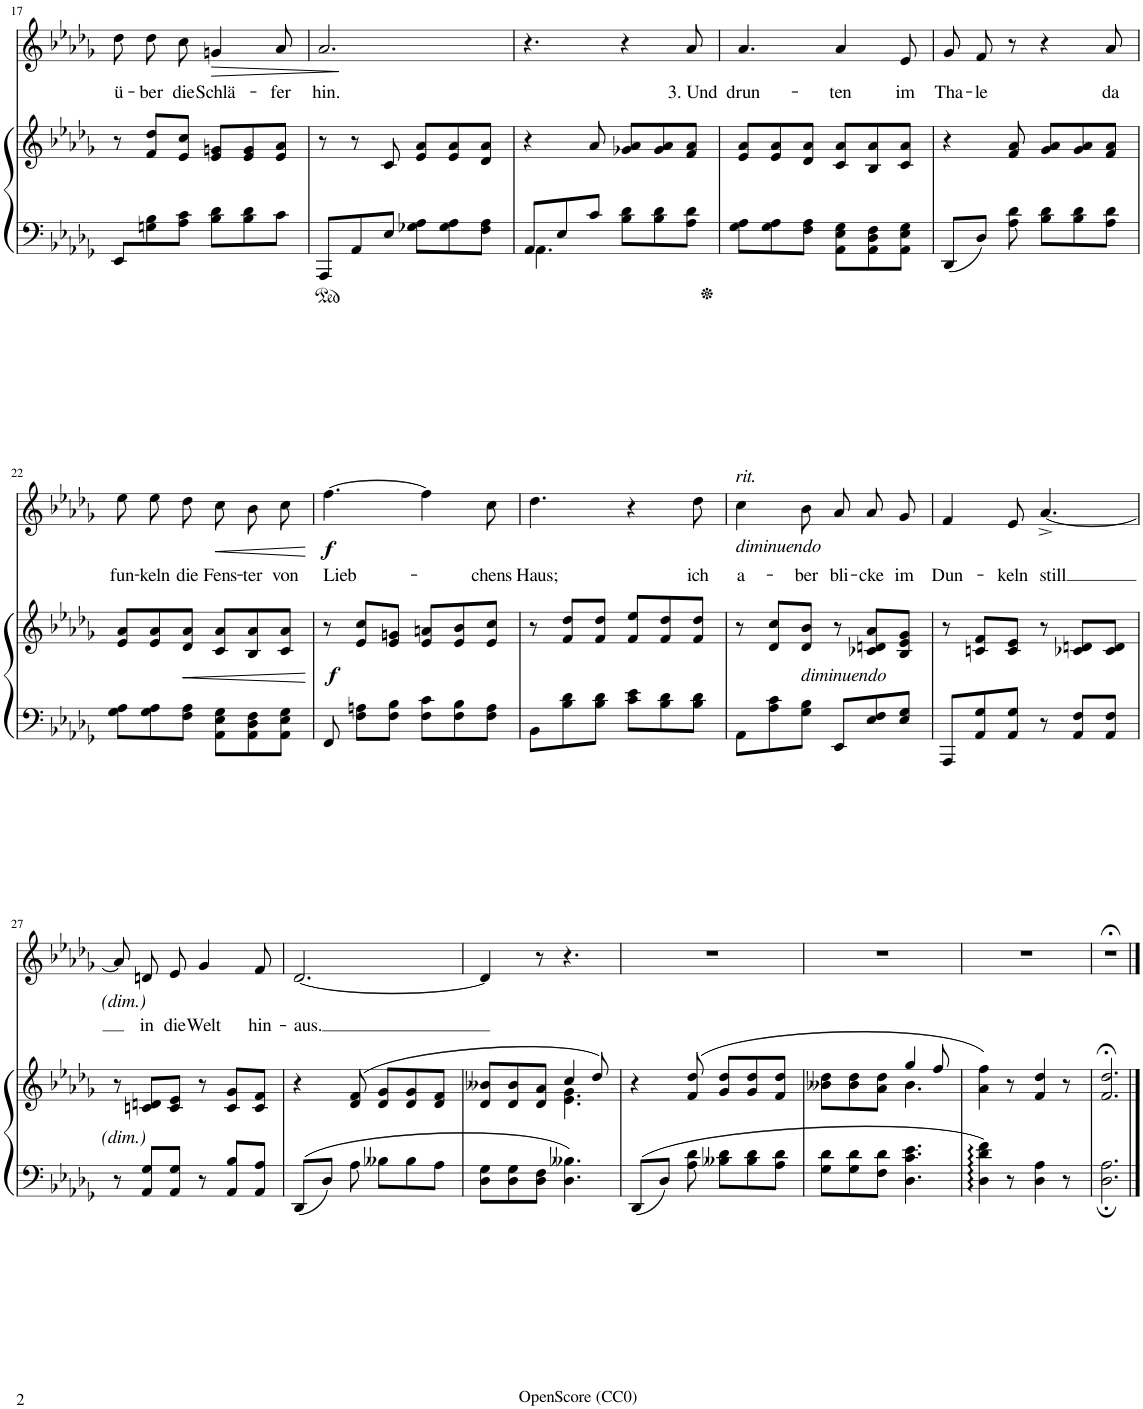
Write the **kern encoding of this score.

**kern	**kern	**dynam	**kern	**text	**dynam
*part2	*part2	*part2	*part1	*part1	*part1
*staff3	*staff2	*staff2/3	*staff1	*staff1	*staff1
*I"Piano	*	*	*I"Voice	*	*
*I'Pno	*	*	*	*	*
!!LO:PB:g=z
*clefF4	*clefG2	*	*clefG2	*	*
*k[b-e-a-d-g-]	*k[b-e-a-d-g-]	*	*k[b-e-a-d-g-]	*	*
*M6/8	*M6/8	*	*M6/8	*	*
=17	=17	=17	=17	=17	=17
!	!	!	!	!LO:LY:b	!
8EE-/L	8r	.	8dd-\L	ü-	.
!	!	!	!	!LO:LY:b	!
8Gn\ 8B-\	8f/ 8dd-/L	.	8dd-\	-ber	.
!	!	!	!	!LO:LY:b	!
8A-\ 8c\J	8e-/ 8cc/J	.	8cc\J	die	.
!	!	!	!	!LO:LY:b	!LO:HP:b
8B-\ 8d-\L	8e-/ 8gn/L	.	4gn/	Schlä-	>
8B-\ 8d-\	8e-/ 8g/	.	.	.	.
!	!	!	!	!LO:LY:b	!
8c\J	8e-/ 8a-/J	.	8a-/	-fer	.
.	.	.	.	.	]
=18	=18	=18	=18	=18	=18
!	!	!	!	!LO:LY:b	!
8AAA-/L	8r	.	2.a-/	hin.	.
8AA-/	8r	.	.	.	.
8E-/J	8c/	.	.	.	.
8G-X\ 8A-\L	8e-/ 8a-/L	.	.	.	.
8G-\ 8A-\	8e-/ 8a-/	.	.	.	.
8F\ 8A-\J	8d-/ 8a-/J	.	.	.	.
=19	=19	=19	=19	=19	=19
*^	*	*	*	*	*
8AA-/L	4.AA-\	4r	.	4.r	.	.
8E-/	.	.	.	.	.	.
8c/J	.	8a-/	.	.	.	.
8B-\ 8d-\L	4.ryy	8g-X/ 8a-/L	.	4r	.	.
8B-\ 8d-\	.	8g-/ 8a-/	.	.	.	.
!	!	!	!	!	!LO:LY:b	!
8A-\ 8d-\J	.	8f/ 8a-/J	.	8a-/	3. Und	.
*v	*v	*	*	*	*	*
=20	=20	=20	=20	=20	=20
!	!	!	!	!LO:LY:b	!
8G-\ 8A-\L	8e-/ 8a-/L	.	4.a-/	drun-	.
8G-\ 8A-\	8e-/ 8a-/	.	.	.	.
8F\ 8A-\J	8d-/ 8a-/J	.	.	.	.
!	!	!	!	!LO:LY:b	!
8AA-\ 8E-\ 8G-\L	8c/ 8a-/L	.	4a-/	-ten	.
8AA-\ 8D-\ 8F\	8B-/ 8a-/	.	.	.	.
!	!	!	!	!LO:LY:b	!
8AA-\ 8E-\ 8G-\J	8c/ 8a-/J	.	8e-/	im	.
=21	=21	=21	=21	=21	=21
!	!	!	!	!LO:LY:b	!
8DD-/L	4r	.	8g-/L	Tha-	.
!	!	!	!	!LO:LY:b	!
8D-/J	.	.	8f/J	-le	.
8A-\ 8d-\	8f/ 8a-/	.	8r	.	.
8B-\ 8d-\L	8g-/ 8a-/L	.	4r	.	.
8B-\ 8d-\	8g-/ 8a-/	.	.	.	.
!	!	!	!	!LO:LY:b	!
8A-\ 8d-\J	8f/ 8a-/J	.	8a-/	da	.
!!LO:LB:g=z
=22	=22	=22	=22	=22	=22
!	!	!	!	!LO:LY:b	!
8G-\ 8A-\L	8e-/ 8a-/L	.	8ee-\L	fun-	.
!	!	!	!	!LO:LY:b	!
8G-\ 8A-\	8e-/ 8a-/	.	8ee-\	-keln	.
!	!	!LO:HP:b	!	!LO:LY:b	!
8F\ 8A-\J	8d-/ 8a-/J	<	8dd-\J	die	.
!	!	!	!	!LO:LY:b	!LO:HP:b
8AA-\ 8E-\ 8G-\L	8c/ 8a-/L	.	8cc\L	Fens-	<
!	!	!	!	!LO:LY:b	!
8AA-\ 8D-\ 8F\	8B-/ 8a-/	.	8b-\	-ter	.
!	!	!	!	!LO:LY:b	!
8AA-\ 8E-\ 8G-\J	8c/ 8a-/J	.	8cc\J	von	.
.	.	[	.	.	[
=23	=23	=23	=23	=23	=23
!	!	!LO:DY:b	!	!LO:LY:b	!LO:DY:b
8FF/	8r	f	[4.ff\	Lieb-	f
8F\ 8An\L	8e-/ 8cc/L	.	.	.	.
8F\ 8B-\J	8e-/ 8gn/J	.	.	.	.
8F\ 8c\L	8e-/ 8an/L	.	4ff\]	.	.
8F\ 8B-\	8e-/ 8b-/	.	.	.	.
!	!	!	!	!LO:LY:b	!
8F\ 8A\J	8e-/ 8cc/J	.	8cc\	-chens	.
=24	=24	=24	=24	=24	=24
!	!	!	!	!LO:LY:b	!
8BB-\L	8r	.	4.dd-\	Haus;	.
8B-\ 8d-\	8f/ 8dd-/L	.	.	.	.
8B-\ 8d-\J	8f/ 8dd-/J	.	.	.	.
8c\ 8e-\L	8f/ 8ee-/L	.	4r	.	.
8B-\ 8d-\	8f/ 8dd-/	.	.	.	.
!	!	!	!	!LO:LY:b	!
8B-\ 8d-\J	8f/ 8dd-/J	.	8dd-\	ich	.
=25	=25	=25	=25	=25	=25
!	!	!	!LO:TX:a:i:t=rit.	!	!
!	!	!	!LO:TX:b:i:t=diminuendo	!	!
!	!	!	!	!LO:LY:b	!
8AA-\L	8r	.	4cc\	a-	.
8A-\ 8c\	8d-/ 8cc/L	.	.	.	.
!	!LO:TX:b:i:t=diminuendo	!	!	!	!
!	!	!	!	!LO:LY:b	!
8G-\ 8B-\J	8d-/ 8b-/J	.	8b-\	-ber	.
!	!	!	!	!LO:LY:b	!
8EE-/L	8r	.	8a-/L	bli-	.
!	!	!	!	!LO:LY:b	!
8E-/ 8F/	8c-X/ 8dn/ 8a-/L	.	8a-/	-cke	.
!	!	!	!	!LO:LY:b	!
8E-/ 8G-/J	8B-/ 8e-/ 8g-/J	.	8g-/J	im	.
=26	=26	=26	=26	=26	=26
!	!	!	!	!LO:LY:b	!
8AAA-/L	8r	.	4f/	Dun-	.
8AA-/ 8G-/	8cn/ 8f/L	.	.	.	.
!	!	!	!	!LO:LY:b	!
8AA-/ 8G-/J	8c/ 8e-/J	.	8e-/	-keln	.
!	!	!	!	!LO:LY:b	!
8r	8r	.	[4.a-^/	still	.
8AA-/ 8F/L	8c-X/ 8dn/L	.	.	.	.
8AA-/ 8F/J	8c-/ 8d/J	.	.	.	.
!!LO:LB:g=z
=27	=27	=27	=27	=27	=27
8r	8r	.	8a-/L]	.	.
!	!	!	!	!LO:LY:b	!
8AA-/ 8G-/L	8cn/ 8dn/L	.	8dn/	in	.
!	!	!	!	!LO:LY:b	!
8AA-/ 8G-/J	8c/ 8e-/J	.	8e-/J	die	.
!	!	!	!	!LO:LY:b	!
8r	8r	.	4g-/	Welt	.
8AA-/ 8B-/L	8c/ 8g-/L	.	.	.	.
!	!	!	!	!LO:LY:b	!
8AA-/ 8A-/J	8c/ 8f/J	.	8f/	hin-	.
=28	=28	=28	=28	=28	=28
!	!	!	!	!LO:LY:b	!
8DD-/L	4r	.	[2.d-/	-aus.	.
8D-/J	.	.	.	.	.
8A-\	(8d-/ 8f/	.	.	.	.
8B--X\L	8d-/ 8g-/L	.	.	.	.
8B--\	8d-/ 8g-/	.	.	.	.
8A-\J	8d-/ 8f/J	.	.	.	.
=29	=29	=29	=29	=29	=29
*	*^	*	*	*	*
8D-\ 8G-\L	8d-/ 8b--X/L	4.ryy	.	4d-/]	.	.
8D-\ 8G-\	8d-/ 8b--/	.	.	.	.	.
8D-\ 8F\J	8d-/ 8a-/J	.	.	8r	.	.
4.D-\ 4.B--X\	4cc/	4.e-\ 4.g-\	.	4.r	.	.
.	8dd-/)	.	.	.	.	.
*	*v	*v	*	*	*	*
=30	=30	=30	=30	=30	=30
8DD-/L	4r	.	2.r	.	.
8D-/J	.	.	.	.	.
8A-\ 8d-\	(8f/ 8dd-/	.	.	.	.
8B--X\ 8d-\L	8g-/ 8dd-/L	.	.	.	.
8B--\ 8d-\	8g-/ 8dd-/	.	.	.	.
8A-\ 8d-\J	8f/ 8dd-/J	.	.	.	.
=31	=31	=31	=31	=31	=31
*	*^	*	*	*	*
8G-\ 8d-\L	8b--X\ 8dd-\L	4.ryy	.	2.r	.	.
8G-\ 8d-\	8b--\ 8dd-\	.	.	.	.	.
8F\ 8d-\J	8a-\ 8dd-\J	.	.	.	.	.
4.D-\ 4.c\ 4.e-\	4gg-/	4.b--\	.	.	.	.
.	8ff/	.	.	.	.	.
*	*v	*v	*	*	*	*
=32	=32	=32	=32	=32	=32
4D-\: 4d-\: 4f\:	4a-\ 4ff\)	.	2.r	.	.
8r	8r	.	.	.	.
4D-\ 4A-\	4f/ 4dd-/	.	.	.	.
8r	8r	.	.	.	.
=33	=33	=33	=33	=33	=33
2.D-\; 2.A-\;	2.f/;< 2.dd-/;<	.	2.r;<	.	.
==	==	==	==	==	==
*-	*-	*-	*-	*-	*-
